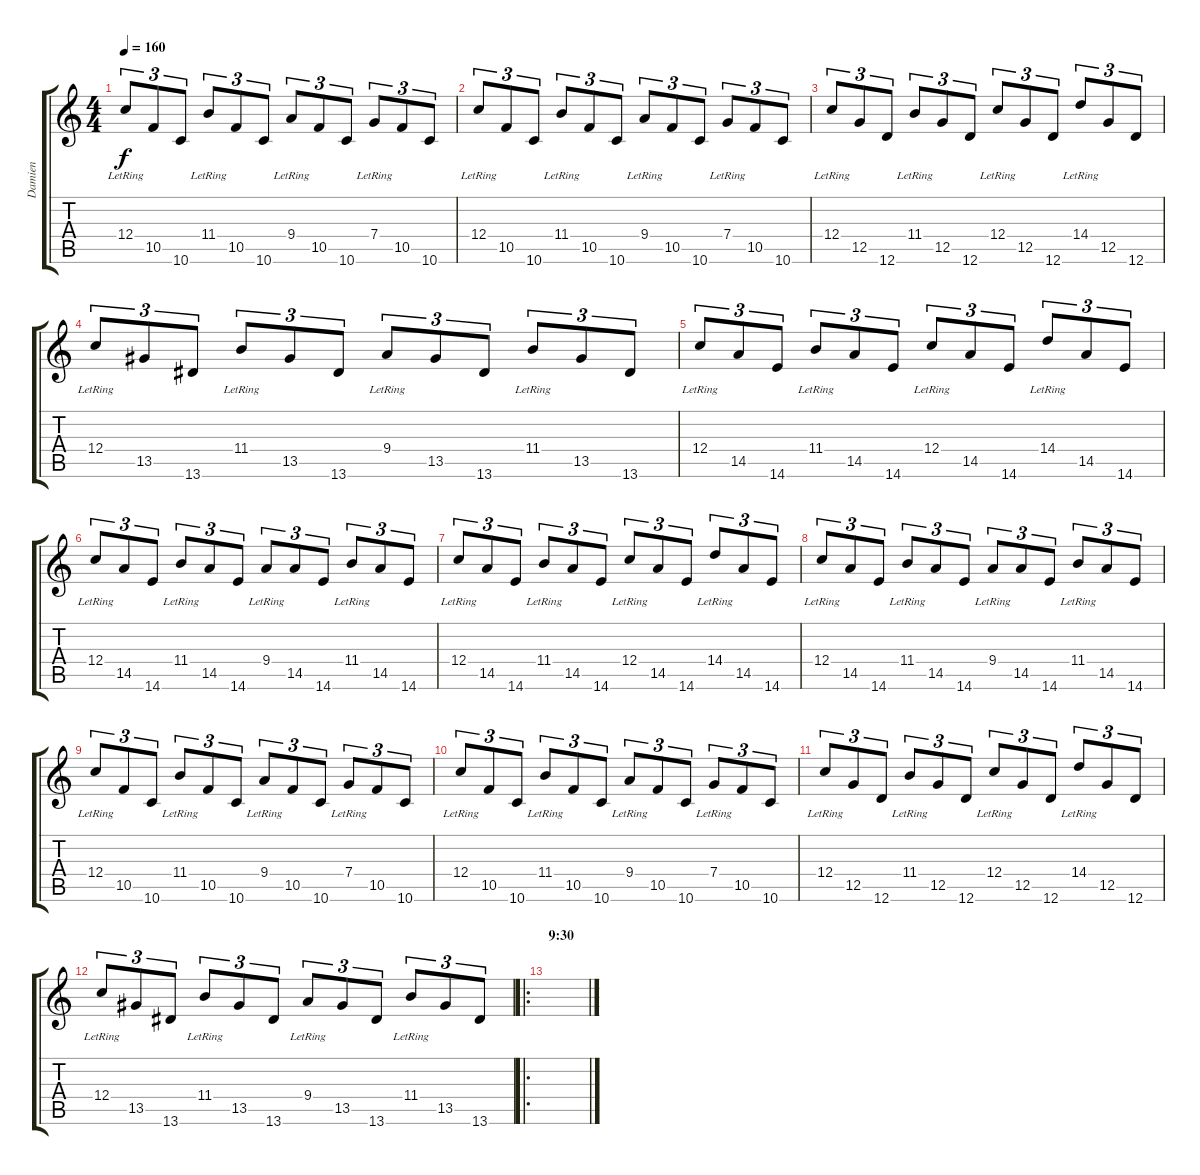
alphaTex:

\track ("Damien" "Damien") {instrument acousticgrandpiano}
\staff {score tabs}
\tuning (D5 A4 F4 C4 G3 D3) {hide}
\ts (4 4)
\tempo 160
\clef g2
\ks c
12.4{lr}.8{tu (3 2) dy f} 10.5.8{tu (3 2)} 10.6.8{tu (3 2)} 11.4{lr}.8{tu (3 2)} 10.5.8{tu (3 2)} 10.6.8{tu (3 2)} 9.4{lr}.8{tu (3 2)} 10.5.8{tu (3 2)} 10.6.8{tu (3 2)} 7.4{lr}.8{tu (3 2)} 10.5.8{tu (3 2)} 10.6.8{tu (3 2)} |
12.4{lr}.8{tu (3 2)} 10.5.8{tu (3 2)} 10.6.8{tu (3 2)} 11.4{lr}.8{tu (3 2)} 10.5.8{tu (3 2)} 10.6.8{tu (3 2)} 9.4{lr}.8{tu (3 2)} 10.5.8{tu (3 2)} 10.6.8{tu (3 2)} 7.4{lr}.8{tu (3 2)} 10.5.8{tu (3 2)} 10.6.8{tu (3 2)} |
12.4{lr}.8{tu (3 2)} 12.5.8{tu (3 2)} 12.6.8{tu (3 2)} 11.4{lr}.8{tu (3 2)} 12.5.8{tu (3 2)} 12.6.8{tu (3 2)} 12.4{lr}.8{tu (3 2)} 12.5.8{tu (3 2)} 12.6.8{tu (3 2)} 14.4{lr}.8{tu (3 2)} 12.5.8{tu (3 2)} 12.6.8{tu (3 2)} |
12.4{lr}.8{tu (3 2)} 13.5.8{tu (3 2)} 13.6.8{tu (3 2)} 11.4{lr}.8{tu (3 2)} 13.5.8{tu (3 2)} 13.6.8{tu (3 2)} 9.4{lr}.8{tu (3 2)} 13.5.8{tu (3 2)} 13.6.8{tu (3 2)} 11.4{lr}.8{tu (3 2)} 13.5.8{tu (3 2)} 13.6.8{tu (3 2)} |
12.4{lr}.8{tu (3 2)} 14.5.8{tu (3 2)} 14.6.8{tu (3 2)} 11.4{lr}.8{tu (3 2)} 14.5.8{tu (3 2)} 14.6.8{tu (3 2)} 12.4{lr}.8{tu (3 2)} 14.5.8{tu (3 2)} 14.6.8{tu (3 2)} 14.4{lr}.8{tu (3 2)} 14.5.8{tu (3 2)} 14.6.8{tu (3 2)} |
12.4{lr}.8{tu (3 2)} 14.5.8{tu (3 2)} 14.6.8{tu (3 2)} 11.4{lr}.8{tu (3 2)} 14.5.8{tu (3 2)} 14.6.8{tu (3 2)} 9.4{lr}.8{tu (3 2)} 14.5.8{tu (3 2)} 14.6.8{tu (3 2)} 11.4{lr}.8{tu (3 2)} 14.5.8{tu (3 2)} 14.6.8{tu (3 2)} |
12.4{lr}.8{tu (3 2)} 14.5.8{tu (3 2)} 14.6.8{tu (3 2)} 11.4{lr}.8{tu (3 2)} 14.5.8{tu (3 2)} 14.6.8{tu (3 2)} 12.4{lr}.8{tu (3 2)} 14.5.8{tu (3 2)} 14.6.8{tu (3 2)} 14.4{lr}.8{tu (3 2)} 14.5.8{tu (3 2)} 14.6.8{tu (3 2)} |
12.4{lr}.8{tu (3 2)} 14.5.8{tu (3 2)} 14.6.8{tu (3 2)} 11.4{lr}.8{tu (3 2)} 14.5.8{tu (3 2)} 14.6.8{tu (3 2)} 9.4{lr}.8{tu (3 2)} 14.5.8{tu (3 2)} 14.6.8{tu (3 2)} 11.4{lr}.8{tu (3 2)} 14.5.8{tu (3 2)} 14.6.8{tu (3 2)} |
12.4{lr}.8{tu (3 2)} 10.5.8{tu (3 2)} 10.6.8{tu (3 2)} 11.4{lr}.8{tu (3 2)} 10.5.8{tu (3 2)} 10.6.8{tu (3 2)} 9.4{lr}.8{tu (3 2)} 10.5.8{tu (3 2)} 10.6.8{tu (3 2)} 7.4{lr}.8{tu (3 2)} 10.5.8{tu (3 2)} 10.6.8{tu (3 2)} |
12.4{lr}.8{tu (3 2)} 10.5.8{tu (3 2)} 10.6.8{tu (3 2)} 11.4{lr}.8{tu (3 2)} 10.5.8{tu (3 2)} 10.6.8{tu (3 2)} 9.4{lr}.8{tu (3 2)} 10.5.8{tu (3 2)} 10.6.8{tu (3 2)} 7.4{lr}.8{tu (3 2)} 10.5.8{tu (3 2)} 10.6.8{tu (3 2)} |
12.4{lr}.8{tu (3 2)} 12.5.8{tu (3 2)} 12.6.8{tu (3 2)} 11.4{lr}.8{tu (3 2)} 12.5.8{tu (3 2)} 12.6.8{tu (3 2)} 12.4{lr}.8{tu (3 2)} 12.5.8{tu (3 2)} 12.6.8{tu (3 2)} 14.4{lr}.8{tu (3 2)} 12.5.8{tu (3 2)} 12.6.8{tu (3 2)} |
12.4{lr}.8{tu (3 2)} 13.5.8{tu (3 2)} 13.6.8{tu (3 2)} 11.4{lr}.8{tu (3 2)} 13.5.8{tu (3 2)} 13.6.8{tu (3 2)} 9.4{lr}.8{tu (3 2)} 13.5.8{tu (3 2)} 13.6.8{tu (3 2)} 11.4{lr}.8{tu (3 2)} 13.5.8{tu (3 2)} 13.6.8{tu (3 2)} |
\ro
\section ("" "9:30")
